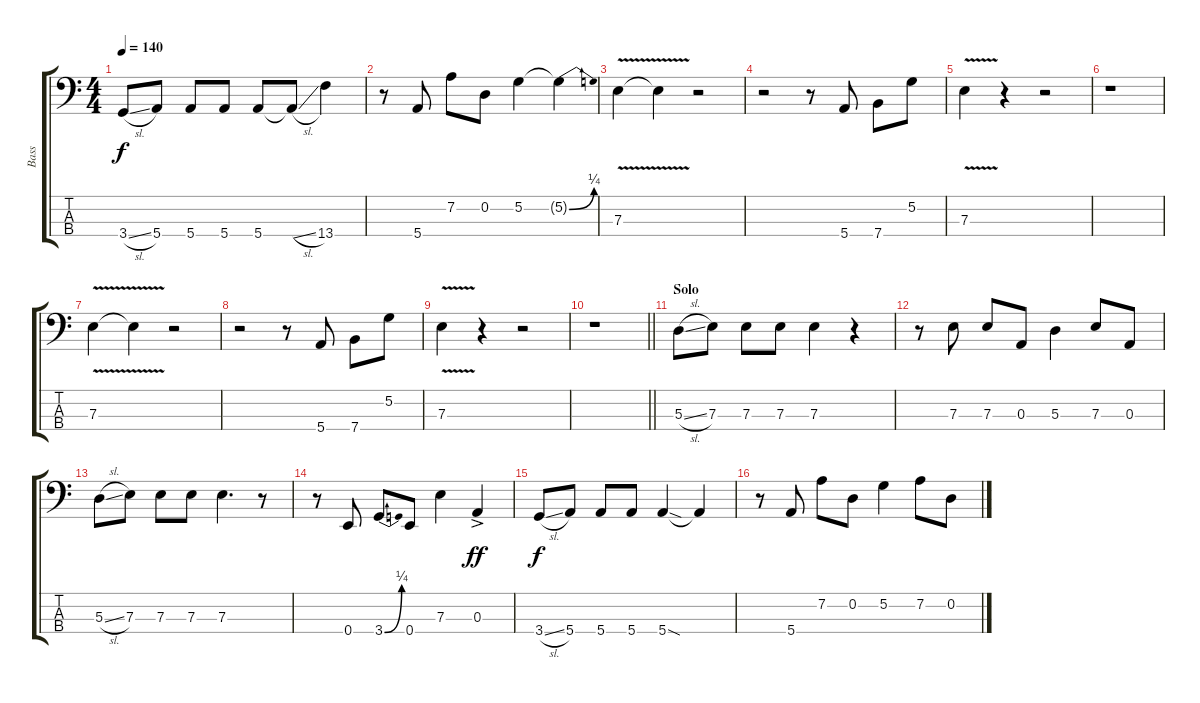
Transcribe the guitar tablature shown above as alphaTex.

\track ("Bass" "Bass") {instrument electricbassfinger}
\staff {score tabs}
\tuning (G2 D2 A1 E1) {hide}
\ts (4 4)
\tempo 140
\clef f4
\ks c
3.4{sl}.8{dy f} 5.4.8 5.4.8 5.4.8 5.4.8 5.4{sl t}.8 13.4.4 |
r.8 5.4.8 7.2.8 0.2.8 5.2.4 5.2{be (bend 0 0 60 1) t}.4 |
7.3{v}.4 7.3{t}.4 r.2 |
r.2 r.8 5.4.8 7.4.8 5.2.8 |
7.3{v}.4 r.4 r.2 |
r.1 |
7.3{v}.4 7.3{t}.4 r.2 |
r.2 r.8 5.4.8 7.4.8 5.2.8 |
7.3{v}.4 r.4 r.2 |
\barLineRight lightlight
r.1 |
\section ("" "Solo")
5.3{sl}.8 7.3.8 7.3.8 7.3.8 7.3.4 r.4 |
r.8 7.3.8 7.3.8 0.3.8 5.3.4 7.3.8 0.3.8 |
5.3{sl}.8 7.3.8 7.3.8 7.3.8 7.3.4{d} r.8 |
r.8 0.4.8 3.4{be (bend 0 0 60 1)}.8 0.4.8 7.3.4 0.3{ac}.4{dy ff} |
3.4{sl}.8{dy f} 5.4.8 5.4.8 5.4.8 5.4{sod}.4 5.4{t}.4 |
r.8 5.4.8 7.2.8 0.2.8 5.2.4 7.2.8 0.2.8
